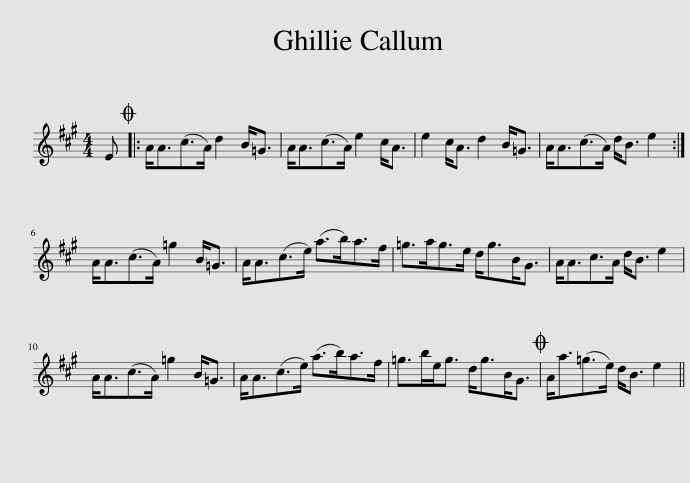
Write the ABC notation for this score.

X:1
L:1/8
M:4/4
I:linebreak $
K:A
V:1 treble
V:1
 E |:O A<A(c>A) d2 B<=G | A<A(c>A) e2 c<A | e2 c<A d2 B<=G | A<A(c>A) d<B e2 :|$ %5
 A<A(c>A) =g2 B<=G | A<A(c>e) (a>b)a>f | =g>ag>e d<gB<G | A<Ac>A d<B e2 |$ A<A(c>A) =g2 B<=G | %10
 A<A(c>e) (a>b)a>f | =g>be<g d<gB<G |O A<a(=g>e) d<B e2 || %13
